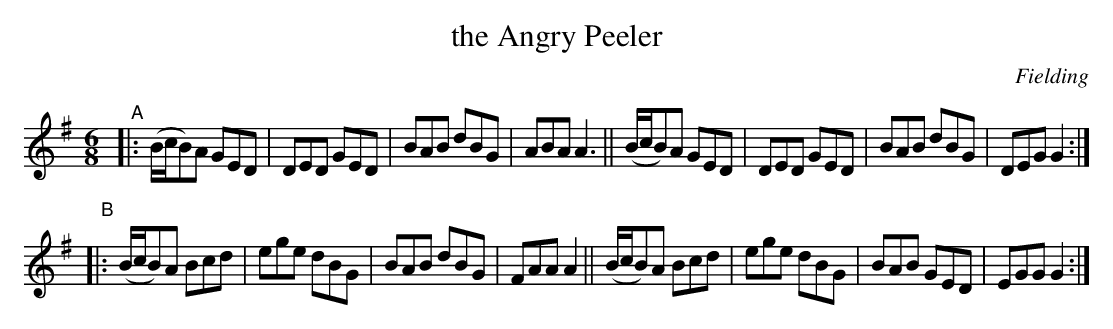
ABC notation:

X:1
T: the Angry Peeler
O: Fielding
M: 6/8
L: 1/8
K: G
"^A"|:\
(B/c/B)A GED | DED GED | BAB dBG | ABA A3 ||\
(B/c/B)A GED | DED GED | BAB dBG | DEG G2 :|
"^B"|:\
(B/c/B)A Bcd | ege dBG | BAB dBG | FAA A2 ||\
(B/c/B)A Bcd | ege dBG | BAB GED | EGG G2 :|
